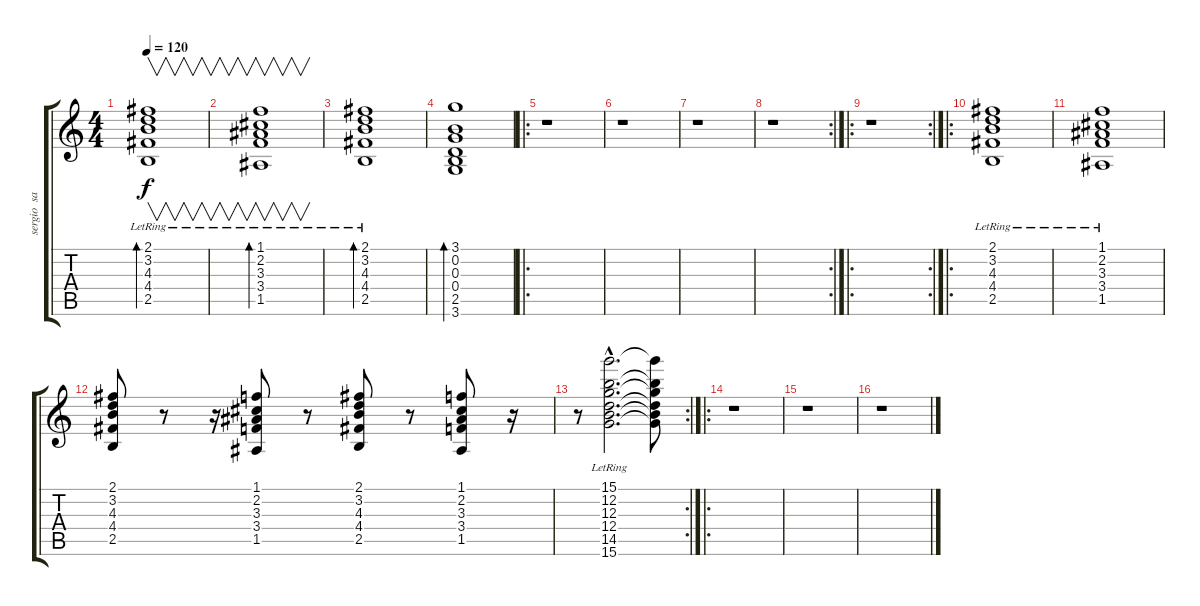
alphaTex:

\track ("sergio  saturer" "sergio  sa") {instrument overdrivenguitar}
\staff {score tabs}
\tuning (E4 B3 G3 D3 A2 E2) {hide}
\ts (4 4)
\tempo 120
\clef g2
\ks c
(2.1{lr} 3.2{lr} 4.3 4.4 2.5).1{v bd 240 dy f instrument overdrivenguitar} |
(1.1 2.2 3.3 3.4{lr} 1.5).1{v bd 240} |
(2.1 3.2 4.3 4.4{lr} 2.5).1{bd 240} |
(3.1 0.2 0.3 0.4 2.5 3.6).1{bd 240} |
\ro
r.1 |
r.1 |
r.1 |
\rc 2
r.1 |
\ro
\rc 2
r.1 |
\ro
(2.1{lr} 3.2{lr} 4.3 4.4 2.5).1 |
(1.1 2.2 3.3 3.4{lr} 1.5).1 |
(2.1 3.2 4.3 4.4 2.5).8 r.8 r.16 (1.1 2.2 3.3 3.4 1.5).8 r.8 (2.1 3.2 4.3 4.4 2.5).8 r.8 (1.1 2.2 3.3 3.4 1.5).8 r.16 |
\rc 2
r.8 (15.1{hac lr} 12.2{hac lr} 12.3{hac lr} 12.4{hac lr} 14.5{hac lr} 15.6{hac lr}).2{d} (15.1{t} 12.2{t} 12.3{t} 12.4{t} 14.5{t} 15.6{t}).8 |
\ro
r.1 |
r.1 |
r.1
